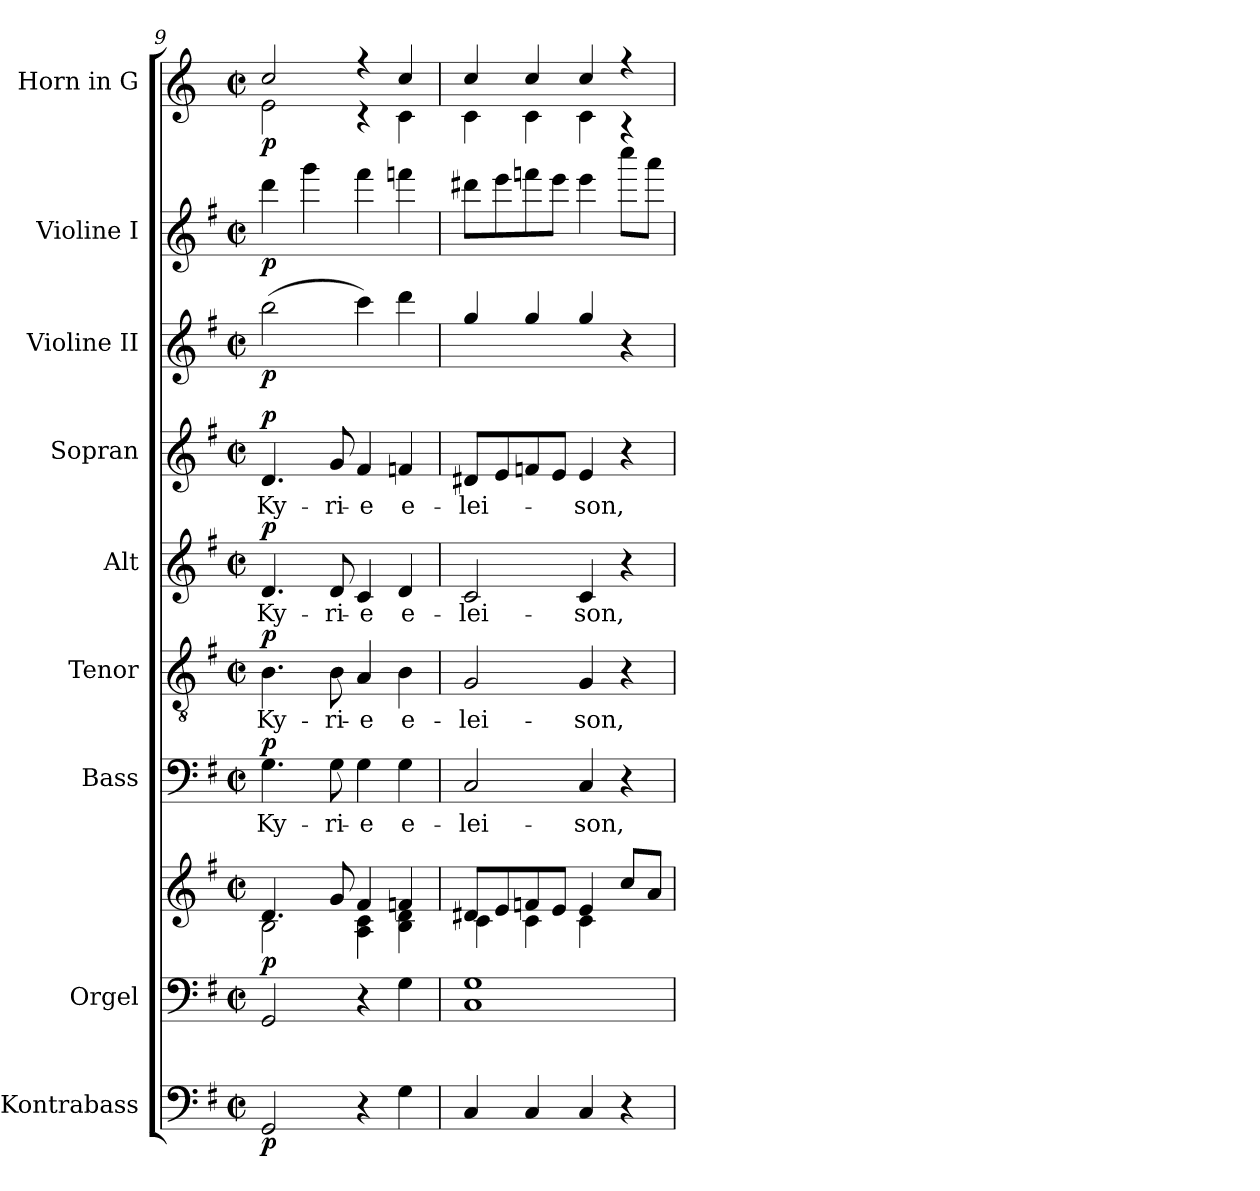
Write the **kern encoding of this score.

**kern	**dynam	**kern	**kern	**dynam	**kern	**text	**dynam	**kern	**text	**dynam	**kern	**text	**dynam	**kern	**text	**dynam	**kern	**dynam	**kern	**dynam	**kern	**dynam
*part9	*part9	*part8	*part8	*part8	*part7	*part7	*part7	*part6	*part6	*part6	*part5	*part5	*part5	*part4	*part4	*part4	*part3	*part3	*part2	*part2	*part1	*part1
*staff10	*staff10	*staff9	*staff8	*staff8/9	*staff7	*staff7	*staff7	*staff6	*staff6	*staff6	*staff5	*staff5	*staff5	*staff4	*staff4	*staff4	*staff3	*staff3	*staff2	*staff2	*staff1	*staff1
*I"Kontrabass	*	*I"Orgel	*	*	*I"Bass	*	*	*I"Tenor	*	*	*I"Alt	*	*	*I"Sopran	*	*	*I"Violine II	*	*I"Violine I	*	*I"Horn in G	*
*I'Kb.	*	*I'Org.	*	*	*I'B	*	*	*I'T	*	*	*I'A	*	*	*I'S	*	*	*I'Vl. II	*	*I'Vl. I	*	*I'Hrn.	*
*clefF4	*	*clefF4	*clefG2	*	*clefF4	*	*	*clefGv2	*	*	*clefG2	*	*	*clefG2	*	*	*clefG2	*	*clefG2	*	*clefG2	*
*ITrd7c12	*	*	*	*	*	*	*	*	*	*	*	*	*	*	*	*	*ITrd7c12	*	*ITrd7c12	*	*ITrd3c5	*
*k[f#]	*	*k[f#]	*k[f#]	*	*k[f#]	*	*	*k[f#]	*	*	*k[f#]	*	*	*k[f#]	*	*	*k[f#]	*	*k[f#]	*	*k[f#]	*
*G:	*	*G:	*G:	*	*G:	*	*	*G:	*	*	*G:	*	*	*G:	*	*	*G:	*	*G:	*	*G:	*
*M2/2	*	*M2/2	*M2/2	*	*M2/2	*	*	*M2/2	*	*	*M2/2	*	*	*M2/2	*	*	*M2/2	*	*M2/2	*	*M2/2	*
*met(c|)	*	*met(c|)	*met(c|)	*	*met(c|)	*	*	*met(c|)	*	*	*met(c|)	*	*	*met(c|)	*	*	*met(c|)	*	*met(c|)	*	*met(c|)	*
=9	=9	=9	=9	=9	=9	=9	=9	=9	=9	=9	=9	=9	=9	=9	=9	=9	=9	=9	=9	=9	=9	=9
*	*	*	*^	*	*	*	*	*	*	*	*	*	*	*	*	*	*	*	*	*	*	*
!	!LO:DY:b	!	!	!	!LO:DY:b	!	!LO:LY:b	!LO:DY:a	!	!LO:LY:b	!LO:DY:a	!	!LO:LY:b	!LO:DY:a	!	!LO:LY:b	!LO:DY:a	!	!LO:DY:b	!	!LO:DY:b	!	!LO:DY:b
*	*	*	*	*	*	*	*	*	*	*	*	*	*	*	*	*	*	*	*	*	*	*^	*
2GGG/	p	2GG/	4.d/	2B\	p	4.G\	Ky-	p	4.B\	Ky-	p	4.d/	Ky-	p	4.d/	Ky-	p	(>2b\	p	4dd\	p	2g/	2B\	p
.	.	.	.	.	.	.	.	.	.	.	.	.	.	.	.	.	.	.	.	4gg\	.	.	.	.
!	!	!	!	!	!	!	!LO:LY:b	!	!	!LO:LY:b	!	!	!LO:LY:b	!	!	!LO:LY:b	!	!	!	!	!	!	!	!
.	.	.	8g/	.	.	8G\	-ri-	.	8B\	-ri-	.	8d/	-ri-	.	8g/	-ri-	.	.	.	.	.	.	.	.
!	!	!	!	!	!	!	!LO:LY:b	!	!	!LO:LY:b	!	!	!LO:LY:b	!	!	!LO:LY:b	!	!	!	!	!	!	!	!
4r	.	4r	4f#/	4A\ 4c\	.	4G\	-e	.	4A/	-e	.	4c/	-e	.	4f#/	-e	.	4cc\)	.	4ff#\	.	4r	4r	.
!	!	!	!	!	!	!	!LO:LY:b	!	!	!LO:LY:b	!	!	!LO:LY:b	!	!	!LO:LY:b	!	!	!	!	!	!	!	!
4GG\	.	4G\	4fn/	4B\ 4d\	.	4G\	e-	.	4B\	e-	.	4d/	e-	.	4fn/	e-	.	4dd\	.	4ffn\	.	4g/	4G\	.
!!LO:PB:g=z	!!
=10	=10	=10	=10	=10	=10	=10	=10	=10	=10	=10	=10	=10	=10	=10	=10	=10	=10	=10	=10	=10	=10	=10	=10	=10
!	!	!	!	!	!	!	!LO:LY:b	!	!	!LO:LY:b	!	!	!LO:LY:b	!	!	!LO:LY:b	!	!	!	!	!	!	!	!
4CC/	.	1C 1G	8d#X/L	4c\	.	2C/	-lei-	.	2G/	-lei-	.	2c/	-lei-	.	8d#X/L	-lei-	.	4g/	.	8dd#X\L	.	4g/	4G\	.
.	.	.	8e/	.	.	.	.	.	.	.	.	.	.	.	8e/	.	.	.	.	8ee\	.	.	.	.
4CC/	.	.	8fn/	4c\	.	.	.	.	.	.	.	.	.	.	8fn/	.	.	4g/	.	8ffn\	.	4g/	4G\	.
.	.	.	8e/J	.	.	.	.	.	.	.	.	.	.	.	8e/J	.	.	.	.	8ee\J	.	.	.	.
!	!	!	!	!	!	!	!LO:LY:b	!	!	!LO:LY:b	!	!	!LO:LY:b	!	!	!LO:LY:b	!	!	!	!	!	!	!	!
4CC/	.	.	4e/	4c\	.	4C/	-son,	.	4G/	-son,	.	4c/	-son,	.	4e/	-son,	.	4g/	.	4ee\	.	4g/	4G\	.
4r	.	.	8cc/L	4ryy	.	4r	.	.	4r	.	.	4r	.	.	4r	.	.	4r	.	8ccc\L	.	4r	4r	.
.	.	.	8a/J	.	.	.	.	.	.	.	.	.	.	.	.	.	.	.	.	8aa\J	.	.	.	.
*	*	*	*v	*v	*	*	*	*	*	*	*	*	*	*	*	*	*	*	*	*	*	*v	*v	*
=	=	=	=	=	=	=	=	=	=	=	=	=	=	=	=	=	=	=	=	=	=	=
*-	*-	*-	*-	*-	*-	*-	*-	*-	*-	*-	*-	*-	*-	*-	*-	*-	*-	*-	*-	*-	*-	*-
